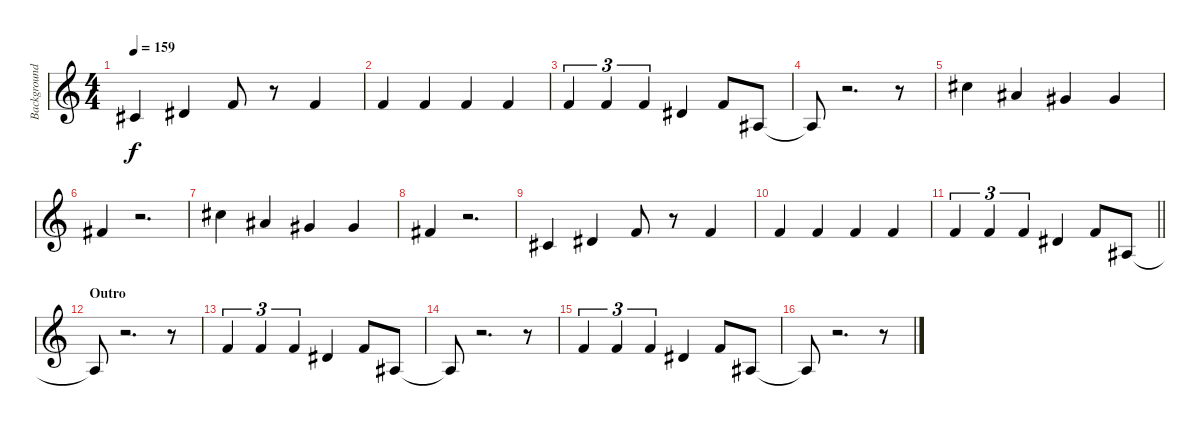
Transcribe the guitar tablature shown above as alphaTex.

\track ("Background Voice" "Background") {instrument lead1square}
\staff {score}
\tuning (E4 B3 G3 D3 A2 D2) {hide}
\ts (4 4)
\tempo 159
\clef g2
\ks c
2.2.4{dy f} 4.2.4 1.1.8 r.8 1.1.4 |
1.1.4 1.1.4 1.1.4 1.1.4 |
1.1.4{tu (3 2)} 1.1.4{tu (3 2)} 1.1.4{tu (3 2)} 4.2.4 1.1.8 3.3.8 |
3.3{t}.8 r.2{d} r.8 |
9.1.4 6.1.4 4.1.4 4.1.4 |
2.1.4 r.2{d} |
9.1.4 6.1.4 4.1.4 4.1.4 |
2.1.4 r.2{d} |
2.2.4 4.2.4 1.1.8 r.8 1.1.4 |
1.1.4 1.1.4 1.1.4 1.1.4 |
\barLineRight lightlight
1.1.4{tu (3 2)} 1.1.4{tu (3 2)} 1.1.4{tu (3 2)} 4.2.4 1.1.8 3.3.8 |
\section ("" "Outro")
3.3{t}.8 r.2{d} r.8 |
1.1.4{tu (3 2)} 1.1.4{tu (3 2)} 1.1.4{tu (3 2)} 4.2.4 1.1.8 3.3.8 |
3.3{t}.8 r.2{d} r.8 |
1.1.4{tu (3 2)} 1.1.4{tu (3 2)} 1.1.4{tu (3 2)} 4.2.4 1.1.8 3.3.8 |
3.3{t}.8 r.2{d} r.8
